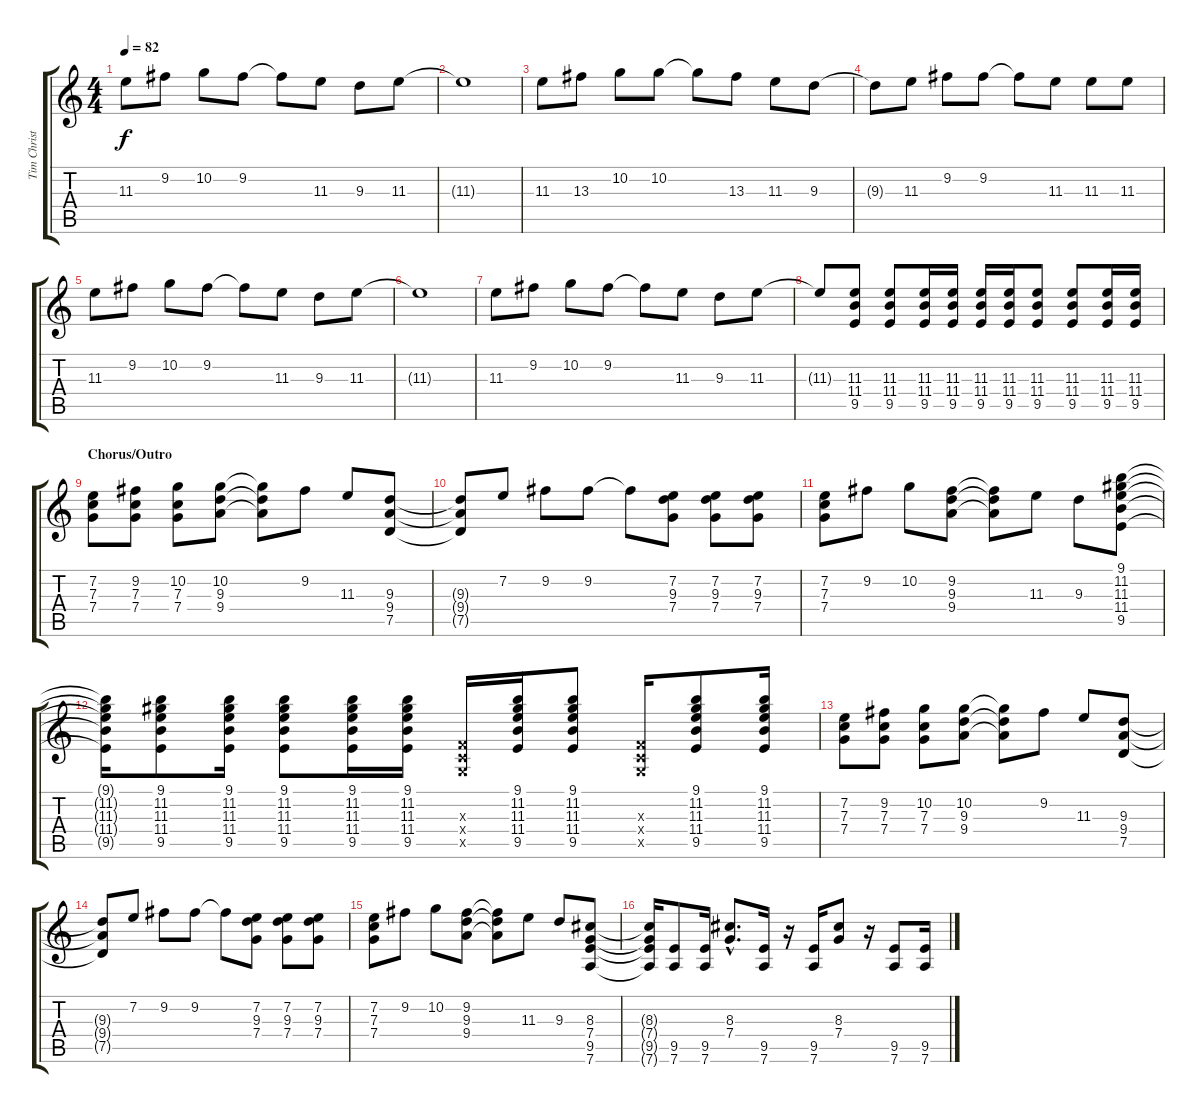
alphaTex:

\track ("Tim Christensen 1" "Tim Christ") {instrument electricguitarjazz}
\staff {score tabs}
\tuning (D4 A3 F3 C3 G2 D2) {hide}
\ts (4 4)
\tempo 82
\clef g2
\ks c
11.3.8{dy f} 9.2.8 10.2.8 9.2.8 9.2{t}.8 11.3.8 9.3.8 11.3.8 |
11.3{t}.1 |
11.3.8 13.3.8 10.2.8 10.2.8 10.2{t}.8 13.3.8 11.3.8 9.3.8 |
9.3{t}.8 11.3.8 9.2.8 9.2.8 9.2{t}.8 11.3.8 11.3.8 11.3.8 |
11.3.8 9.2.8 10.2.8 9.2.8 9.2{t}.8 11.3.8 9.3.8 11.3.8 |
11.3{t}.1 |
11.3.8 9.2.8 10.2.8 9.2.8 9.2{t}.8 11.3.8 9.3.8 11.3.8 |
11.3{t}.8 (11.3 11.4 9.5).8{instrument electricguitarjazz} (11.3 11.4 9.5).8 (11.3 11.4 9.5).16 (11.3 11.4 9.5).16 (11.3 11.4 9.5).16 (11.3 11.4 9.5).16 (11.3 11.4 9.5).8 (11.3 11.4 9.5).8 (11.3 11.4 9.5).16 (11.3 11.4 9.5).16 |
\section ("" "Chorus/Outro")
(7.2 7.3 7.4).8 (9.2 7.3 7.4).8 (10.2 7.3 7.4).8 (10.2 9.3 9.4).8 (10.2{t} 9.3{t} 9.4{t}).8 9.2.8 11.3.8 (9.3 9.4 7.5).8 |
(9.3{t} 9.4{t} 7.5{t}).8 7.2.8 9.2.8 9.2.8 9.2{t}.8 (7.2 9.3 7.4).8 (7.2 9.3 7.4).8 (7.2 9.3 7.4).8 |
(7.2 7.3 7.4).8 9.2.8 10.2.8 (9.2 9.3 9.4).8 (9.2{t} 9.3{t} 9.4{t}).8 11.3.8 9.3.8 (9.1 11.2 11.3 11.4 9.5).8 |
(9.1{t} 11.2{t} 11.3{t} 11.4{t} 9.5{t}).16 (9.1 11.2 11.3 11.4 9.5).8 (9.1 11.2 11.3 11.4 9.5).16 (9.1 11.2 11.3 11.4 9.5).8 (9.1 11.2 11.3 11.4 9.5).16 (9.1 11.2 11.3 11.4 9.5).16 (0.3{x} 0.4{x} 0.5{x}).16 (9.1 11.2 11.3 11.4 9.5).16 (9.1 11.2 11.3 11.4 9.5).8 (0.3{x} 0.4{x} 0.5{x}).16 (9.1 11.2 11.3 11.4 9.5).8 (9.1 11.2 11.3 11.4 9.5).16 |
(7.2 7.3 7.4).8 (9.2 7.3 7.4).8 (10.2 7.3 7.4).8 (10.2 9.3 9.4).8 (10.2{t} 9.3{t} 9.4{t}).8 9.2.8 11.3.8 (9.3 9.4 7.5).8 |
(9.3{t} 9.4{t} 7.5{t}).8 7.2.8 9.2.8 9.2.8 9.2{t}.8 (7.2 9.3 7.4).8 (7.2 9.3 7.4).8 (7.2 9.3 7.4).8 |
(7.2 7.3 7.4).8 9.2.8 10.2.8 (9.2 9.3 9.4).8 (9.2{t} 9.3{t} 9.4{t}).8 11.3.8 9.3.8 (8.3 7.4 9.5 7.6).8 |
(8.3{t} 7.4{t} 9.5{t} 7.6{t}).16 (9.5 7.6).8 (9.5 7.6).16 (8.3{hac} 7.4{hac}).8{d} (9.5 7.6).16 r.16 (9.5 7.6).16 (8.3 7.4).8 r.16 (9.5 7.6).8 (9.5 7.6).16
